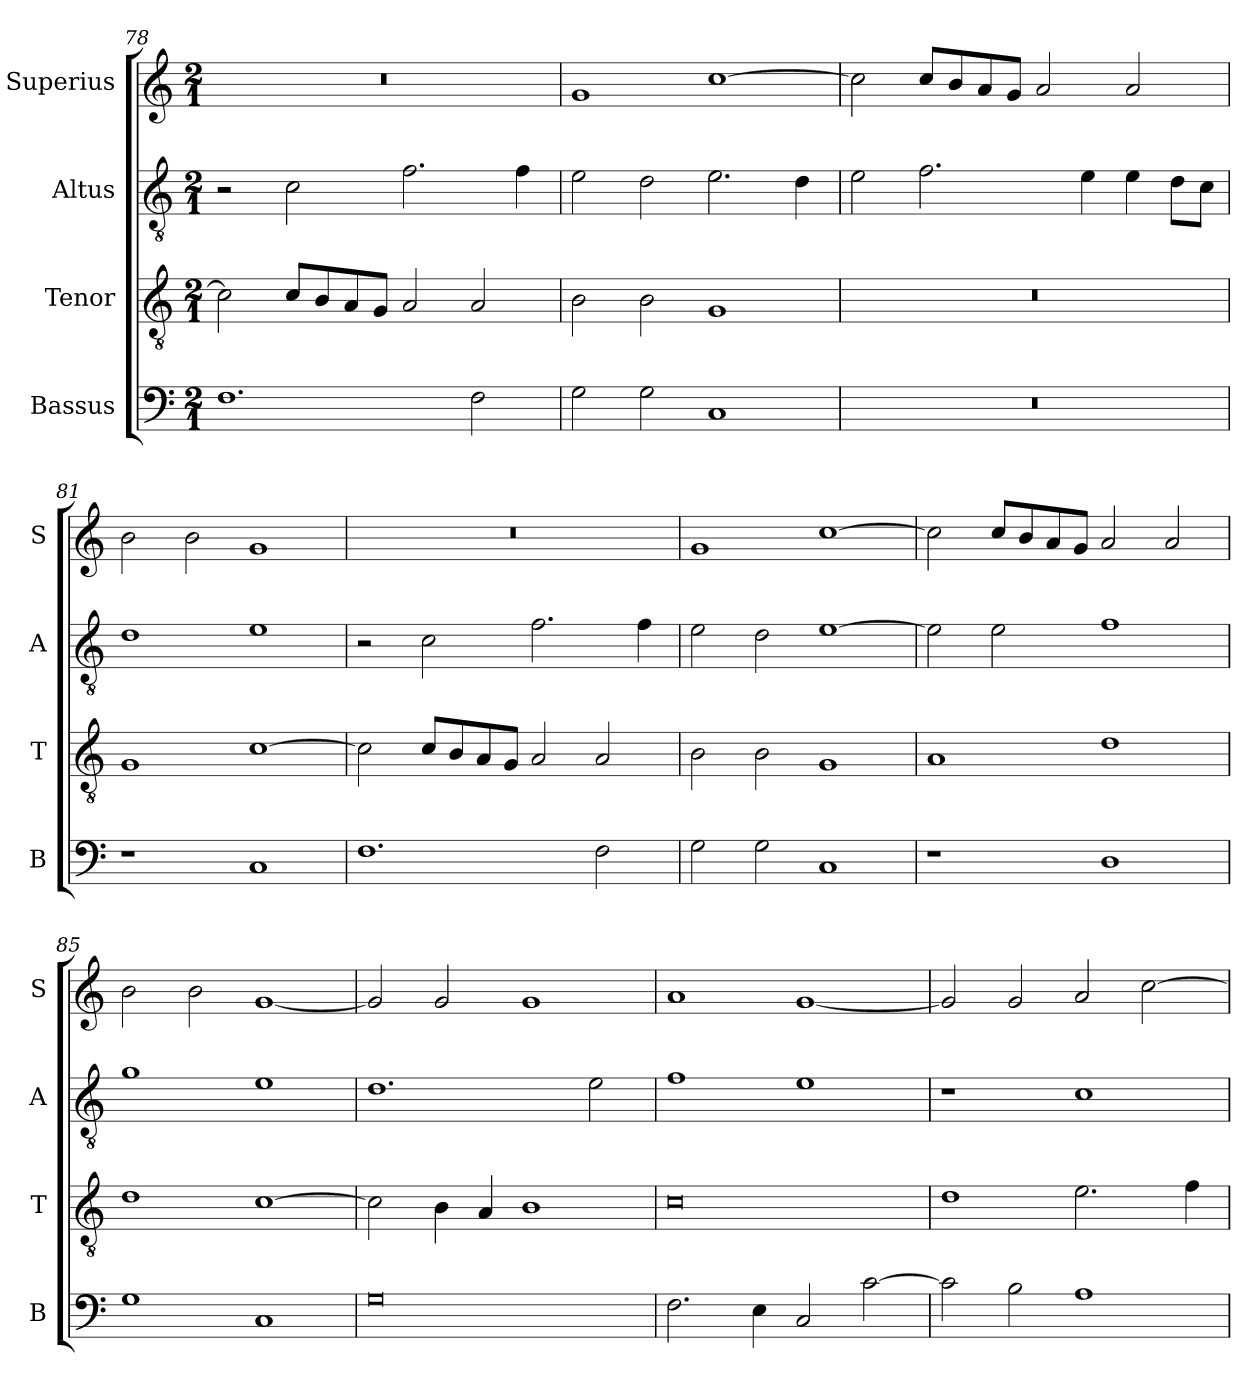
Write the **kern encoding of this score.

**kern	**kern	**kern	**kern
*part4	*part3	*part2	*part1
*staff4	*staff3	*staff2	*staff1
*I"Bassus	*I"Tenor	*I"Altus	*I"Superius
*I'B	*I'T	*I'A	*I'S
*clefF4	*clefGv2	*clefGv2	*clefG2
*k[]	*k[]	*k[]	*k[]
*M2/1	*M2/1	*M2/1	*M2/1
=78	=78	=78	=78
1.F	2c\]	2r	0r
.	8c/L	2c\	.
.	8B/	.	.
.	8A/	.	.
.	8G/J	.	.
.	2A/	2.f\	.
2F\	2A/	.	.
.	.	4f\	.
=79	=79	=79	=79
2G\	2B\	2e\	1g
2G\	2B\	2d\	.
1C	1G	2.e\	[1cc
.	.	4d\	.
=80	=80	=80	=80
0r	0r	2e\	2cc\]
.	.	2.f\	8cc/L
.	.	.	8b/
.	.	.	8a/
.	.	.	8g/J
.	.	.	2a/
.	.	4e\	.
.	.	4e\	2a/
.	.	8d\L	.
.	.	8c\J	.
=81	=81	=81	=81
1r	1G	1d	2b\
.	.	.	2b\
1C	[1c	1e	1g
=82	=82	=82	=82
1.F	2c\]	2r	0r
.	8c/L	2c\	.
.	8B/	.	.
.	8A/	.	.
.	8G/J	.	.
.	2A/	2.f\	.
2F\	2A/	.	.
.	.	4f\	.
=83	=83	=83	=83
2G\	2B\	2e\	1g
2G\	2B\	2d\	.
1C	1G	[1e	[1cc
=84	=84	=84	=84
1r	1A	2e\]	2cc\]
.	.	2e\	8cc/L
.	.	.	8b/
.	.	.	8a/
.	.	.	8g/J
1D	1d	1f	2a/
.	.	.	2a/
=85	=85	=85	=85
1G	1d	1g	2b\
.	.	.	2b\
1C	[1c	1e	[1g
=86	=86	=86	=86
0G	2c\]	1.d	2g/]
.	4B\	.	2g/
.	4A/	.	.
.	1B	.	1g
.	.	2e\	.
=87	=87	=87	=87
2.F\	0c	1f	1a
4E\	.	.	.
2C/	.	1e	[1g
[2c\	.	.	.
=88	=88	=88	=88
2c\]	1d	1r	2g/]
2B\	.	.	2g/
1A	2.e\	1c	2a/
.	.	.	[2cc\
.	4f\	.	.
=	=	=	=
*-	*-	*-	*-
